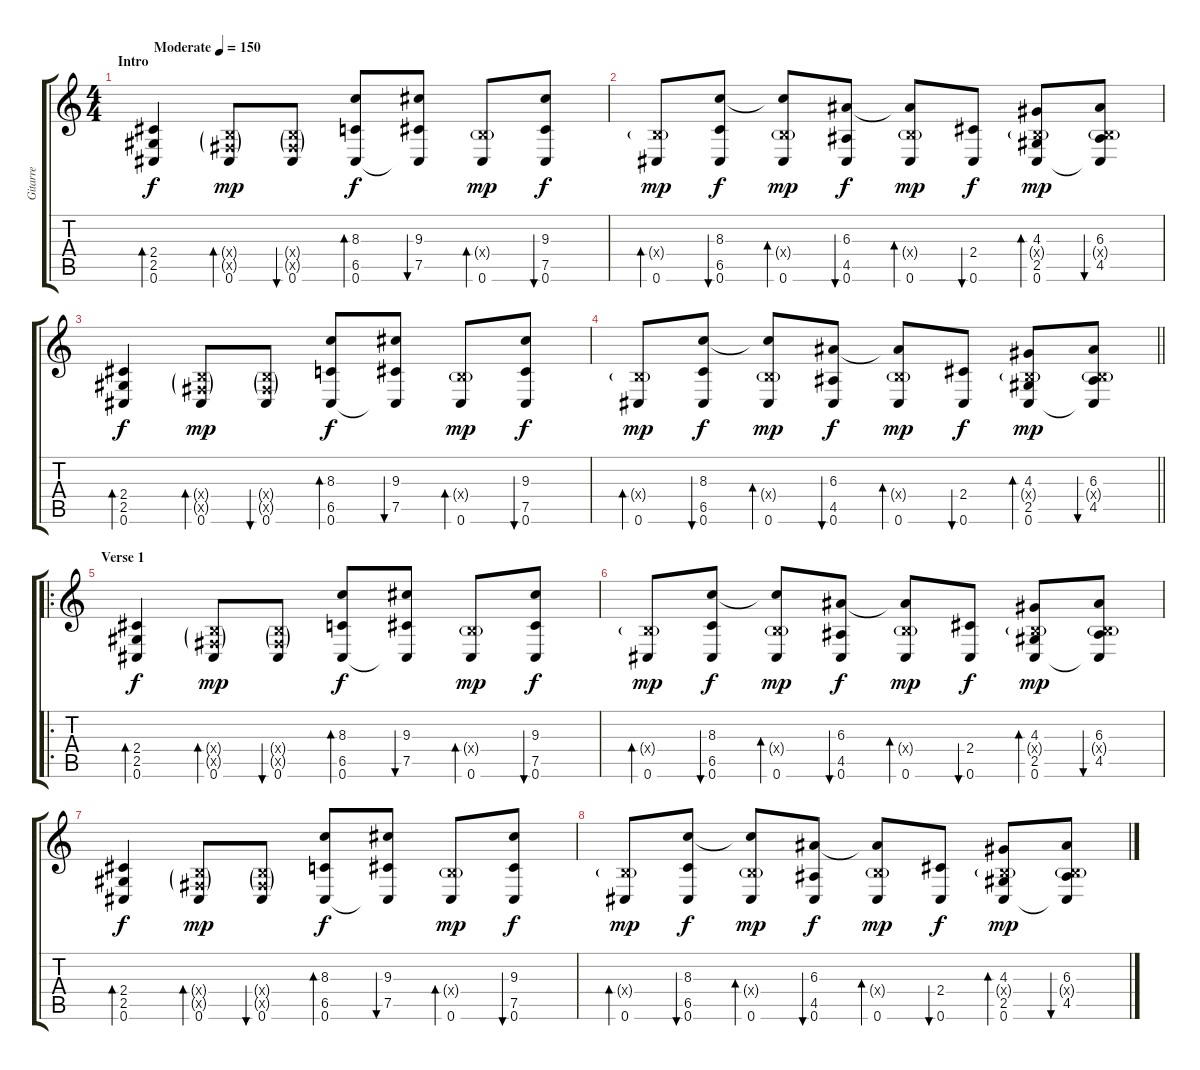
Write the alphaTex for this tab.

\track ("Gitarre" "Gitarre") {instrument acousticguitarsteel}
\staff {score tabs}
\tuning (Db4 Ab3 E3 B2 Gb2 Db2) {hide}
\ts (4 4)
\section ("" "Intro")
\tempo (150 "Moderate")
\clef g2
\ks c
(2.4 2.5 0.6).4{bd 60 dy f instrument acousticguitarsteel} (0.4{g x} 0.5{g x} 0.6).8{bd 60 dy mp} (0.4{g x} 0.5{g x} 0.6).8{bu 60} (8.3 6.5 0.6).8{bd 60 dy f} (9.3 7.5 0.6{t}).8{bu 60} (0.4{g x} 0.6).8{bd 60 dy mp} (9.3 7.5 0.6).8{bu 60 dy f} |
(0.4{g x} 0.6).8{bd 60 dy mp} (8.3 6.5 0.6).8{bu 60 dy f} (8.3{t} 0.4{g x} 0.6).8{bd 60 dy mp} (6.3 4.5 0.6).8{bu 60 dy f} (6.3{t} 0.4{g x} 0.6).8{bd 60 dy mp} (2.4 0.6).8{bu 60 dy f} (4.3 0.4{g x} 2.5 0.6).8{bd 60 dy mp} (6.3 0.4{g x} 4.5 0.6{t}).8{bu 60} |
(2.4 2.5 0.6).4{bd 60 dy f} (0.4{g x} 0.5{g x} 0.6).8{bd 60 dy mp} (0.4{g x} 0.5{g x} 0.6).8{bu 60} (8.3 6.5 0.6).8{bd 60 dy f} (9.3 7.5 0.6{t}).8{bu 60} (0.4{g x} 0.6).8{bd 60 dy mp} (9.3 7.5 0.6).8{bu 60 dy f} |
\barLineRight lightlight
(0.4{g x} 0.6).8{bd 60 dy mp} (8.3 6.5 0.6).8{bu 60 dy f} (8.3{t} 0.4{g x} 0.6).8{bd 60 dy mp} (6.3 4.5 0.6).8{bu 60 dy f} (6.3{t} 0.4{g x} 0.6).8{bd 60 dy mp} (2.4 0.6).8{bu 60 dy f} (4.3 0.4{g x} 2.5 0.6).8{bd 60 dy mp} (6.3 0.4{g x} 4.5 0.6{t}).8{bu 60} |
\ro
\section ("" "Verse 1")
(2.4 2.5 0.6).4{bd 60 dy f} (0.4{g x} 0.5{g x} 0.6).8{bd 60 dy mp} (0.4{g x} 0.5{g x} 0.6).8{bu 60} (8.3 6.5 0.6).8{bd 60 dy f} (9.3 7.5 0.6{t}).8{bu 60} (0.4{g x} 0.6).8{bd 60 dy mp} (9.3 7.5 0.6).8{bu 60 dy f} |
(0.4{g x} 0.6).8{bd 60 dy mp} (8.3 6.5 0.6).8{bu 60 dy f} (8.3{t} 0.4{g x} 0.6).8{bd 60 dy mp} (6.3 4.5 0.6).8{bu 60 dy f} (6.3{t} 0.4{g x} 0.6).8{bd 60 dy mp} (2.4 0.6).8{bu 60 dy f} (4.3 0.4{g x} 2.5 0.6).8{bd 60 dy mp} (6.3 0.4{g x} 4.5 0.6{t}).8{bu 60} |
(2.4 2.5 0.6).4{bd 60 dy f} (0.4{g x} 0.5{g x} 0.6).8{bd 60 dy mp} (0.4{g x} 0.5{g x} 0.6).8{bu 60} (8.3 6.5 0.6).8{bd 60 dy f} (9.3 7.5 0.6{t}).8{bu 60} (0.4{g x} 0.6).8{bd 60 dy mp} (9.3 7.5 0.6).8{bu 60 dy f} |
(0.4{g x} 0.6).8{bd 60 dy mp} (8.3 6.5 0.6).8{bu 60 dy f} (8.3{t} 0.4{g x} 0.6).8{bd 60 dy mp} (6.3 4.5 0.6).8{bu 60 dy f} (6.3{t} 0.4{g x} 0.6).8{bd 60 dy mp} (2.4 0.6).8{bu 60 dy f} (4.3 0.4{g x} 2.5 0.6).8{bd 60 dy mp} (6.3 0.4{g x} 4.5 0.6{t}).8{bu 60}
